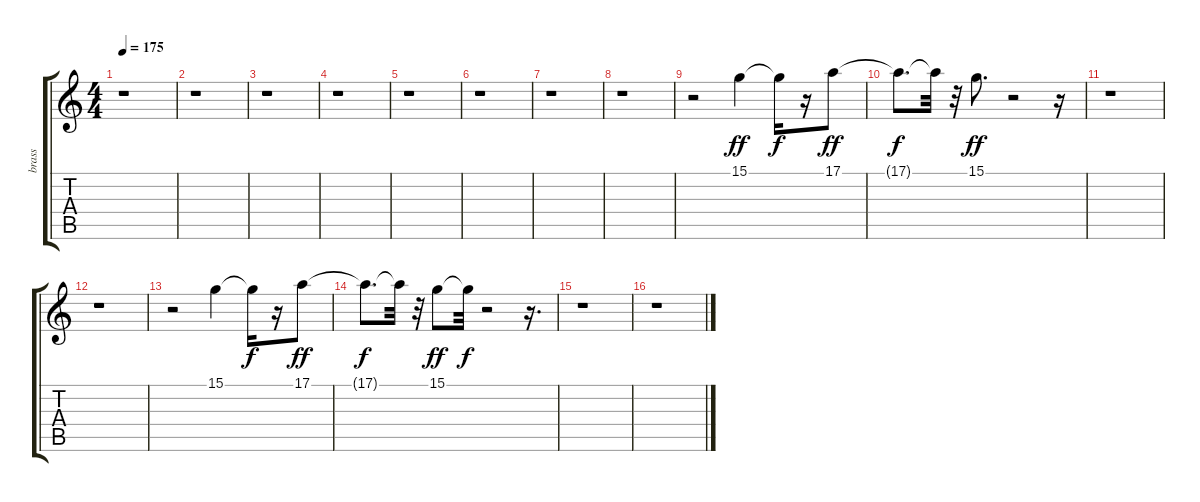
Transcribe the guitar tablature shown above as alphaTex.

\track ("brass" "brass") {instrument stringensemble1}
\staff {score tabs}
\tuning (E4 B3 G3 D3 A2 E2) {hide}
\ts (4 4)
\tempo 175
\clef g2
\ks c
r.1{dy ff} |
r.1 |
r.1 |
r.1 |
r.1 |
r.1 |
r.1 |
r.1 |
r.2 15.1.4 15.1{t}.16{dy f} r.16 17.1.8{dy ff} |
17.1{t}.8{d dy f} 17.1{t}.32 r.32 15.1.8{d dy ff} r.2 r.16 |
r.1 |
r.1 |
r.2 15.1.4 15.1{t}.16{dy f} r.16 17.1.8{dy ff} |
17.1{t}.8{d dy f} 17.1{t}.32 r.32 15.1.8{dy ff} 15.1{t}.32{dy f} r.2 r.16{d} |
r.1 |
r.1
